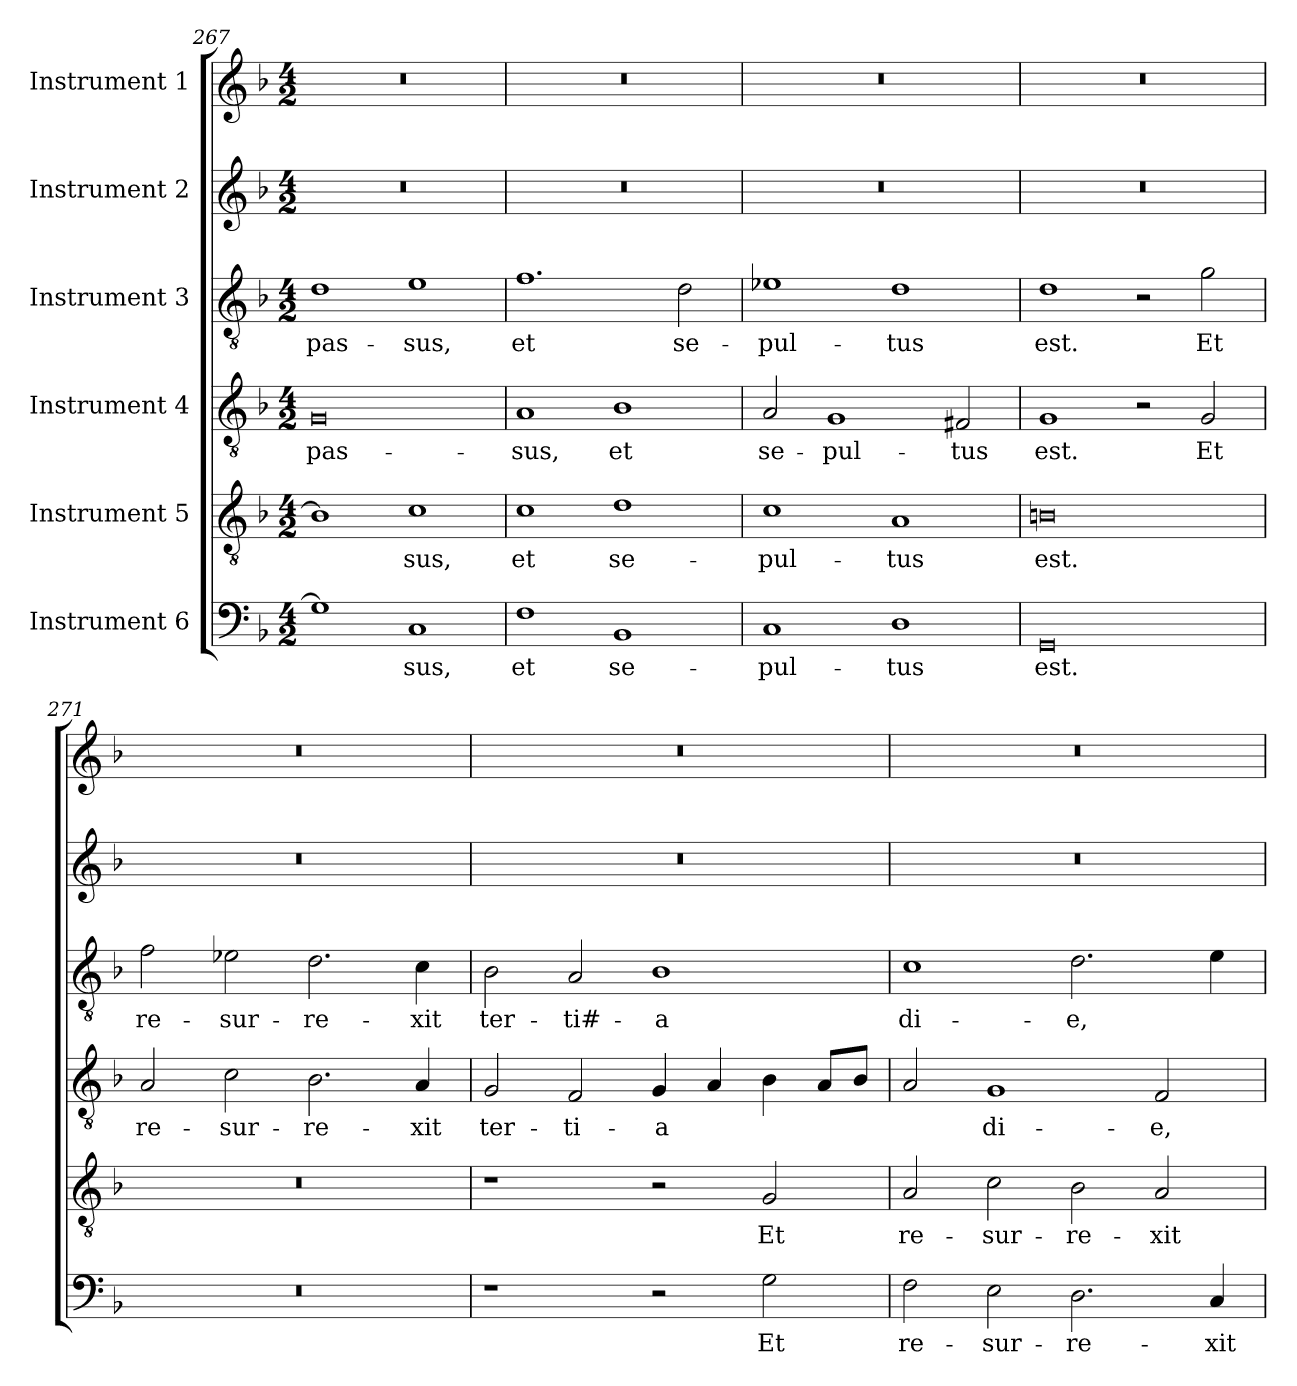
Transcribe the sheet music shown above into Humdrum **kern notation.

**kern	**text	**kern	**text	**kern	**text	**kern	**text	**kern	**kern
*part6	*part6	*part5	*part5	*part4	*part4	*part3	*part3	*part2	*part1
*staff6	*staff6	*staff5	*staff5	*staff4	*staff4	*staff3	*staff3	*staff2	*staff1
*I"Instrument 6	*	*I"Instrument 5	*	*I"Instrument 4	*	*I"Instrument 3	*	*I"Instrument 2	*I"Instrument 1
*clefF4	*	*clefGv2	*	*clefGv2	*	*clefGv2	*	*clefG2	*clefG2
*k[b-]	*	*k[b-]	*	*k[b-]	*	*k[b-]	*	*k[b-]	*k[b-]
*F:	*	*F:	*	*F:	*	*F:	*	*F:	*F:
*M4/2	*	*M4/2	*	*M4/2	*	*M4/2	*	*M4/2	*M4/2
=267	=267	=267	=267	=267	=267	=267	=267	=267	=267
!	!LO:LY:b:cj	!	!LO:LY:b:cj	!	!LO:LY:b:cj	!	!LO:LY:b:cj	!	!
1G]	--	1B]	--	0G	pas-	1d	pas-	0r	0r
!	!LO:LY:b:cj	!	!LO:LY:b:cj	!	!	!	!LO:LY:b:cj	!	!
1C	-sus,	1c	-sus,	.	.	1e	-sus,	.	.
=268	=268	=268	=268	=268	=268	=268	=268	=268	=268
!	!LO:LY:b:cj	!	!LO:LY:b:cj	!	!LO:LY:b:cj	!	!LO:LY:b:cj	!	!
1F	et	1c	et	1A	-sus,	1.f	et	0r	0r
!	!LO:LY:b:cj	!	!LO:LY:b:cj	!	!LO:LY:b:cj	!	!	!	!
1BB-	se-	1d	se-	1B-	et	.	.	.	.
!	!	!	!	!	!	!	!LO:LY:b:cj	!	!
.	.	.	.	.	.	2d\	se-	.	.
=269	=269	=269	=269	=269	=269	=269	=269	=269	=269
!	!LO:LY:b:cj	!	!LO:LY:b:cj	!	!LO:LY:b:cj	!	!LO:LY:b:cj	!	!
1C	-pul-	1c	-pul-	2A/	se-	1e-X	-pul-	0r	0r
!	!	!	!	!	!LO:LY:b:cj	!	!	!	!
.	.	.	.	1G	-pul-	.	.	.	.
!	!LO:LY:b:cj	!	!LO:LY:b:cj	!	!	!	!LO:LY:b:cj	!	!
1D	-tus	1A	-tus	.	.	1d	-tus	.	.
!	!	!	!	!	!LO:LY:b:cj	!	!	!	!
.	.	.	.	2F#X/	-tus	.	.	.	.
=270	=270	=270	=270	=270	=270	=270	=270	=270	=270
!	!LO:LY:b:cj	!	!LO:LY:b:cj	!	!LO:LY:b:cj	!	!LO:LY:b:cj	!	!
0GG	est.	0Bn	est.	1G	est.	1d	est.	0r	0r
.	.	.	.	2r	.	2r	.	.	.
!	!	!	!	!	!LO:LY:b:cj	!	!LO:LY:b:cj	!	!
.	.	.	.	2G/	Et	2g\	Et	.	.
=271	=271	=271	=271	=271	=271	=271	=271	=271	=271
!	!	!	!	!	!LO:LY:b:cj	!	!LO:LY:b:cj	!	!
0r	.	0r	.	2A/	re-	2f\	re-	0r	0r
!	!	!	!	!	!LO:LY:b:cj	!	!LO:LY:b:cj	!	!
.	.	.	.	2c\	-sur-	2e-\	-sur-	.	.
!	!	!	!	!	!LO:LY:b:cj	!	!LO:LY:b:cj	!	!
.	.	.	.	2.B-\	-re-	2.d\	-re-	.	.
!	!	!	!	!	!LO:LY:b:cj	!	!LO:LY:b:cj	!	!
.	.	.	.	4A/	-xit	4c\	-xit	.	.
=272	=272	=272	=272	=272	=272	=272	=272	=272	=272
!	!	!	!	!	!LO:LY:b:cj	!	!LO:LY:b:cj	!	!
1r	.	1r	.	2G/	ter-	2B-\	ter-	0r	0r
!	!	!	!	!	!LO:LY:b:cj	!	!LO:LY:b:cj	!	!
.	.	.	.	2F/	-ti-	2A/	-ti#-	.	.
!	!	!	!	!	!LO:LY:b:cj	!	!LO:LY:b:cj	!	!
2r	.	2r	.	4G/	-a	1B-	-a	.	.
!	!	!	!	!	!LO:LY:b:cj	!	!	!	!
.	.	.	.	4A/	.	.	.	.	.
!	!LO:LY:b:cj	!	!LO:LY:b:cj	!	!LO:LY:b:cj	!	!	!	!
2G\	Et	2G/	Et	4B-\	.	.	.	.	.
!	!	!	!	!	!LO:LY:b:cj	!	!	!	!
.	.	.	.	8A/L	.	.	.	.	.
!	!	!	!	!	!LO:LY:b:cj	!	!	!	!
.	.	.	.	8B-/J	.	.	.	.	.
!!LO:LB:g=z
=273	=273	=273	=273	=273	=273	=273	=273	=273	=273
!	!LO:LY:b:cj	!	!LO:LY:b:cj	!	!LO:LY:b:cj	!	!LO:LY:b:cj	!	!
2F\	re-	2A/	re-	2A/	.	1c	di-	0r	0r
!	!LO:LY:b:cj	!	!LO:LY:b:cj	!	!LO:LY:b:cj	!	!	!	!
2E\	-sur-	2c\	-sur-	1G	di-	.	.	.	.
!	!LO:LY:b:cj	!	!LO:LY:b:cj	!	!	!	!LO:LY:b:cj	!	!
2.D\	-re-	2B-\	-re-	.	.	2.d\	-e,	.	.
!	!	!	!LO:LY:b:cj	!	!LO:LY:b:cj	!	!	!	!
.	.	2A/	-xit	2F/	-e,	.	.	.	.
!	!LO:LY:b:cj	!	!	!	!	!	!LO:LY:b:cj	!	!
4C/	-xit	.	.	.	.	4e\	.	.	.
=	=	=	=	=	=	=	=	=	=
*-	*-	*-	*-	*-	*-	*-	*-	*-	*-
